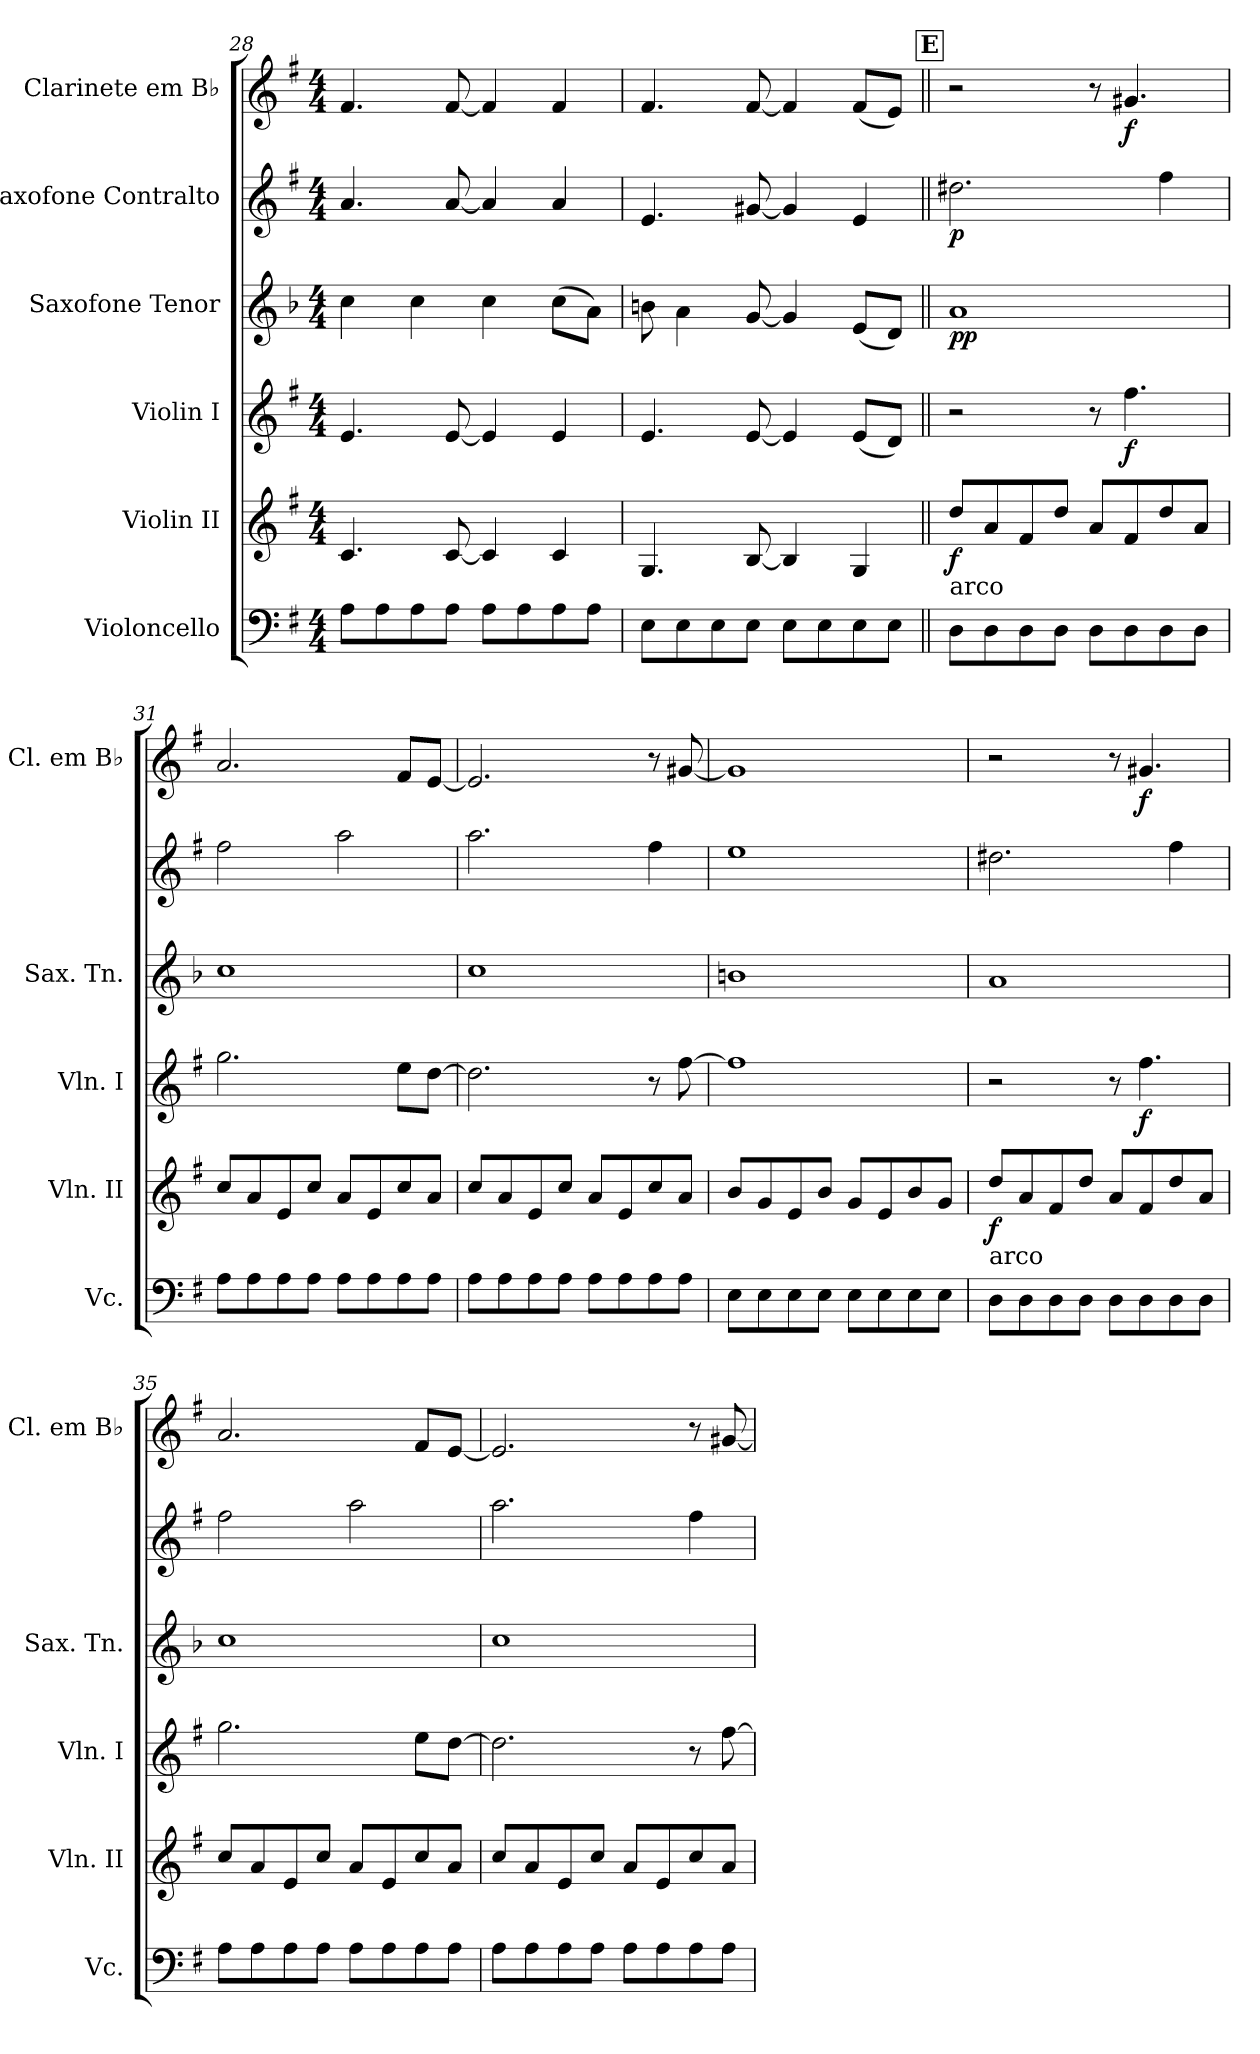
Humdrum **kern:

**kern	**kern	**dynam	**kern	**dynam	**kern	**dynam	**kern	**dynam	**kern	**dynam
*part6	*part5	*part5	*part4	*part4	*part3	*part3	*part2	*part2	*part1	*part1
*staff6	*staff5	*staff5	*staff4	*staff4	*staff3	*staff3	*staff2	*staff2	*staff1	*staff1
*I"Violoncello	*I"Violin II	*	*I"Violin I	*	*I"Saxofone Tenor	*	*I"Saxofone Contralto	*	*I"Clarinete em B♭	*
*I'Vc.	*I'Vln. II	*	*I'Vln. I	*	*I'Sax. Tn.	*	*	*	*I'Cl. em B♭	*
*clefF4	*clefG2	*	*clefG2	*	*clefG2	*	*clefG2	*	*clefG2	*
*	*	*	*	*	*ITrd8c14	*	*ITrd5c9	*	*ITrd1c2	*
*k[f#]	*k[f#]	*	*k[f#]	*	*k[b-]	*	*k[b-e-]	*	*k[b-]	*
*M4/4	*M4/4	*	*M4/4	*	*M4/4	*	*M4/4	*	*M4/4	*
=28	=28	=28	=28	=28	=28	=28	=28	=28	=28	=28
8A\L	4.c/	.	4.e/	.	4c\	.	4.c/	.	4.e/	.
8A\	.	.	.	.	.	.	.	.	.	.
8A\	.	.	.	.	4c\	.	.	.	.	.
8A\J	[8c/	.	[8e/	.	.	.	[8c/	.	[8e/	.
8A\L	4c/]	.	4e/]	.	4c\	.	4c/]	.	4e/]	.
8A\	.	.	.	.	.	.	.	.	.	.
8A\	4c/	.	4e/	.	(>8c\L	.	4c/	.	4e/	.
8A\J	.	.	.	.	8A\J)	.	.	.	.	.
=29	=29	=29	=29	=29	=29	=29	=29	=29	=29	=29
8E\L	4.G/	.	4.e/	.	8Bn\	.	4.G/	.	4.e/	.
8E\	.	.	.	.	4A\	.	.	.	.	.
8E\	.	.	.	.	.	.	.	.	.	.
8E\J	[8B/	.	[8e/	.	[8G/	.	[8Bn/	.	[8e/	.
8E\L	4B/]	.	4e/]	.	4G/]	.	4B/]	.	4e/]	.
8E\	.	.	.	.	.	.	.	.	.	.
8E\	4G/	.	(<8e/L	.	(<8E/L	.	4G/	.	(<8e/L	.
8E\J	.	.	8d/J)	.	8D/J)	.	.	.	8d/J)	.
!!LO:REH:place=s1:a:B:fs=20:t=E
=30||	=30||	=30||	=30||	=30||	=30||	=30||	=30||	=30||	=30||	=30||
!	!LO:TX:b:t=arco	!	!	!	!	!	!	!	!	!
!	!	!LO:DY:b	!	!	!	!LO:DY:b	!	!LO:DY:b	!	!
8D\L	8dd/L	f	2r	.	1A	pp	2.f#X\	p	2r	.
8D\	8a/	.	.	.	.	.	.	.	.	.
8D\	8f#/	.	.	.	.	.	.	.	.	.
8D\J	8dd/J	.	.	.	.	.	.	.	.	.
8D\L	8a/L	.	8r	.	.	.	.	.	8r	.
!	!	!	!	!LO:DY:b	!	!	!	!	!	!LO:DY:b
8D\	8f#/	.	4.ff#\	f	.	.	.	.	4.f#X/	f
8D\	8dd/	.	.	.	.	.	4a\	.	.	.
8D\J	8a/J	.	.	.	.	.	.	.	.	.
=31	=31	=31	=31	=31	=31	=31	=31	=31	=31	=31
8A\L	8cc/L	.	2.gg\	.	1c	.	2a\	.	2.g/	.
8A\	8a/	.	.	.	.	.	.	.	.	.
8A\	8e/	.	.	.	.	.	.	.	.	.
8A\J	8cc/J	.	.	.	.	.	.	.	.	.
8A\L	8a/L	.	.	.	.	.	2cc\	.	.	.
8A\	8e/	.	.	.	.	.	.	.	.	.
8A\	8cc/	.	8ee\L	.	.	.	.	.	8e/L	.
8A\J	8a/J	.	[8dd\J	.	.	.	.	.	[8d/J	.
!!LO:LB:g=z
=32	=32	=32	=32	=32	=32	=32	=32	=32	=32	=32
8A\L	8cc/L	.	2.dd\]	.	1c	.	2.cc\	.	2.d/]	.
8A\	8a/	.	.	.	.	.	.	.	.	.
8A\	8e/	.	.	.	.	.	.	.	.	.
8A\J	8cc/J	.	.	.	.	.	.	.	.	.
8A\L	8a/L	.	.	.	.	.	.	.	.	.
8A\	8e/	.	.	.	.	.	.	.	.	.
8A\	8cc/	.	8r	.	.	.	4a\	.	8r	.
8A\J	8a/J	.	[8ff#\	.	.	.	.	.	[8f#X/	.
=33	=33	=33	=33	=33	=33	=33	=33	=33	=33	=33
8E\L	8b/L	.	1ff#]	.	1Bn	.	1g	.	1f#]	.
8E\	8g/	.	.	.	.	.	.	.	.	.
8E\	8e/	.	.	.	.	.	.	.	.	.
8E\J	8b/J	.	.	.	.	.	.	.	.	.
8E\L	8g/L	.	.	.	.	.	.	.	.	.
8E\	8e/	.	.	.	.	.	.	.	.	.
8E\	8b/	.	.	.	.	.	.	.	.	.
8E\J	8g/J	.	.	.	.	.	.	.	.	.
=34	=34	=34	=34	=34	=34	=34	=34	=34	=34	=34
!	!LO:TX:b:t=arco	!	!	!	!	!	!	!	!	!
!	!	!LO:DY:b	!	!	!	!	!	!	!	!
8D\L	8dd/L	f	2r	.	1A	.	2.f#X\	.	2r	.
8D\	8a/	.	.	.	.	.	.	.	.	.
8D\	8f#/	.	.	.	.	.	.	.	.	.
8D\J	8dd/J	.	.	.	.	.	.	.	.	.
8D\L	8a/L	.	8r	.	.	.	.	.	8r	.
!	!	!	!	!LO:DY:b	!	!	!	!	!	!LO:DY:b
8D\	8f#/	.	4.ff#\	f	.	.	.	.	4.f#X/	f
8D\	8dd/	.	.	.	.	.	4a\	.	.	.
8D\J	8a/J	.	.	.	.	.	.	.	.	.
=35	=35	=35	=35	=35	=35	=35	=35	=35	=35	=35
8A\L	8cc/L	.	2.gg\	.	1c	.	2a\	.	2.g/	.
8A\	8a/	.	.	.	.	.	.	.	.	.
8A\	8e/	.	.	.	.	.	.	.	.	.
8A\J	8cc/J	.	.	.	.	.	.	.	.	.
8A\L	8a/L	.	.	.	.	.	2cc\	.	.	.
8A\	8e/	.	.	.	.	.	.	.	.	.
8A\	8cc/	.	8ee\L	.	.	.	.	.	8e/L	.
8A\J	8a/J	.	[8dd\J	.	.	.	.	.	[8d/J	.
=36	=36	=36	=36	=36	=36	=36	=36	=36	=36	=36
8A\L	8cc/L	.	2.dd\]	.	1c	.	2.cc\	.	2.d/]	.
8A\	8a/	.	.	.	.	.	.	.	.	.
8A\	8e/	.	.	.	.	.	.	.	.	.
8A\J	8cc/J	.	.	.	.	.	.	.	.	.
8A\L	8a/L	.	.	.	.	.	.	.	.	.
8A\	8e/	.	.	.	.	.	.	.	.	.
8A\	8cc/	.	8r	.	.	.	4a\	.	8r	.
8A\J	8a/J	.	[8ff#\	.	.	.	.	.	[8f#X/	.
=	=	=	=	=	=	=	=	=	=	=
*-	*-	*-	*-	*-	*-	*-	*-	*-	*-	*-
